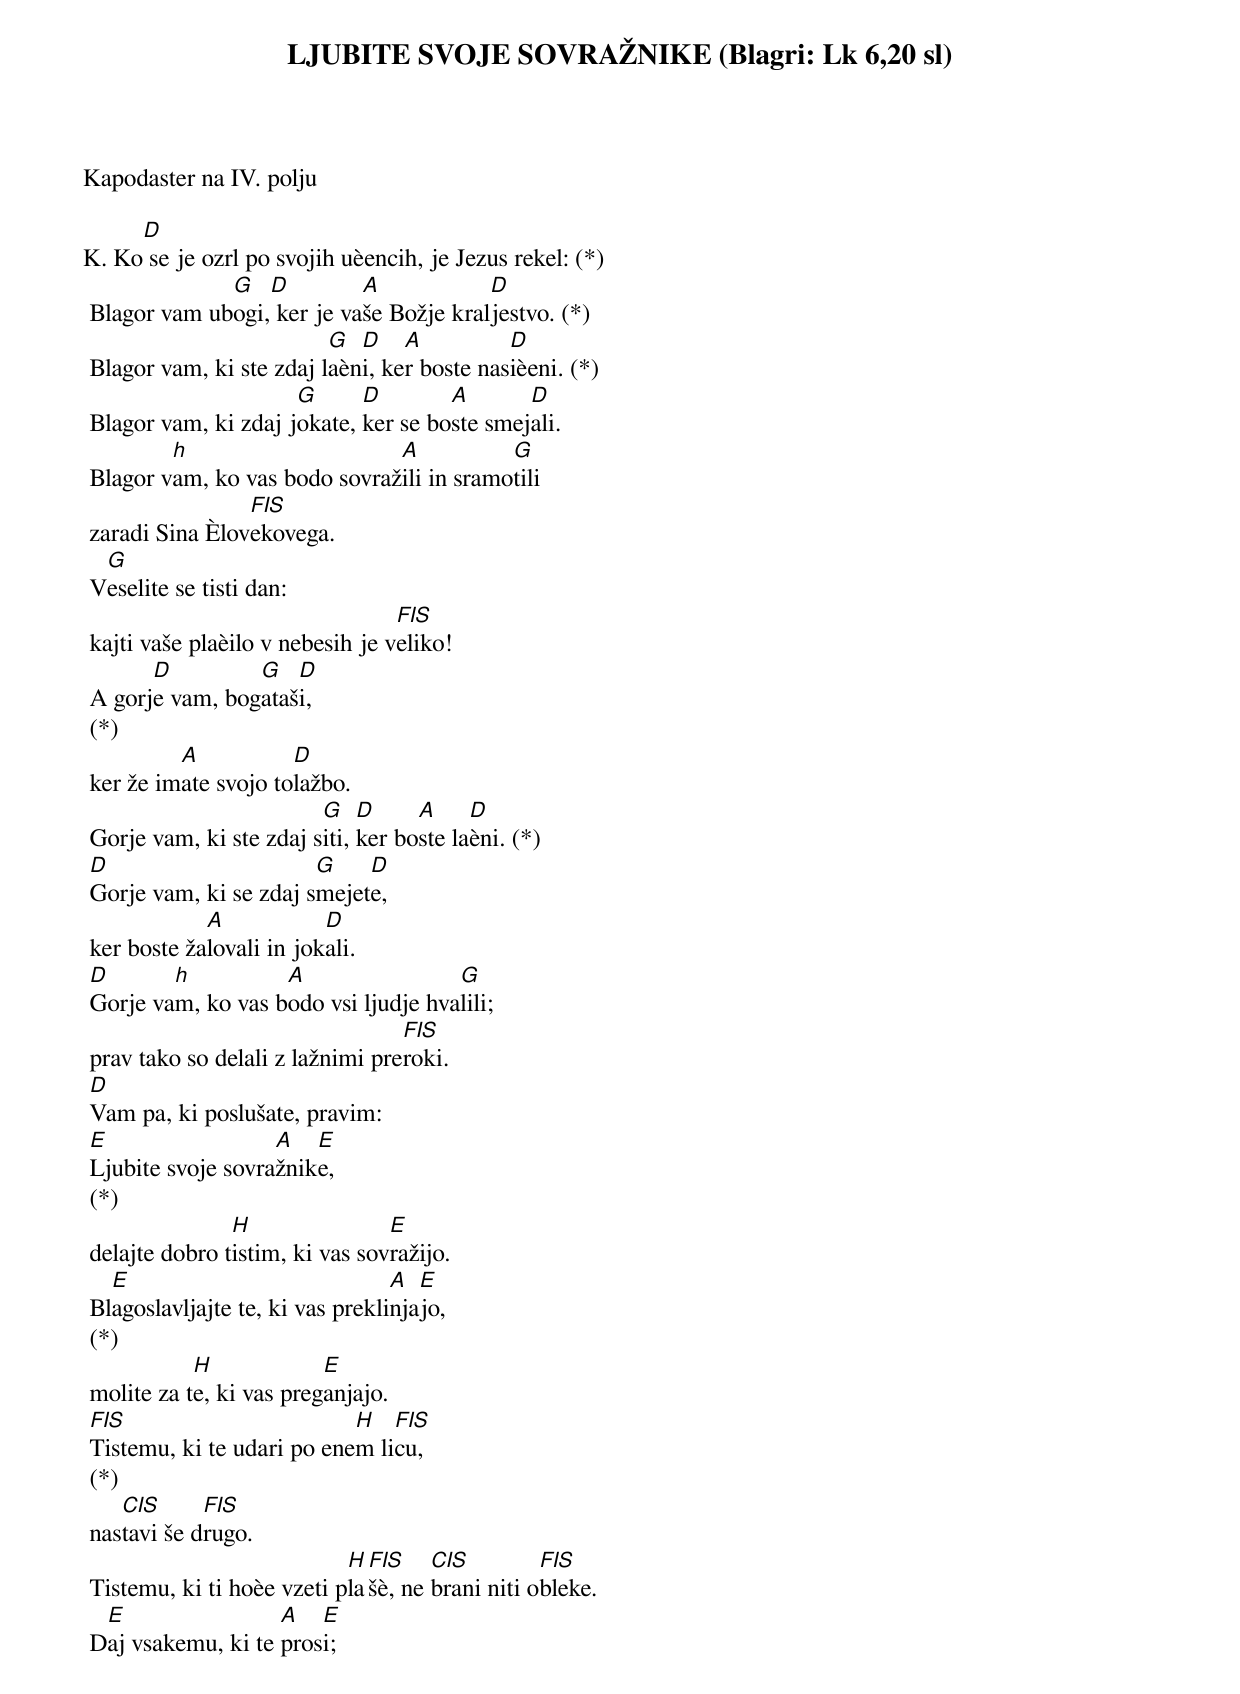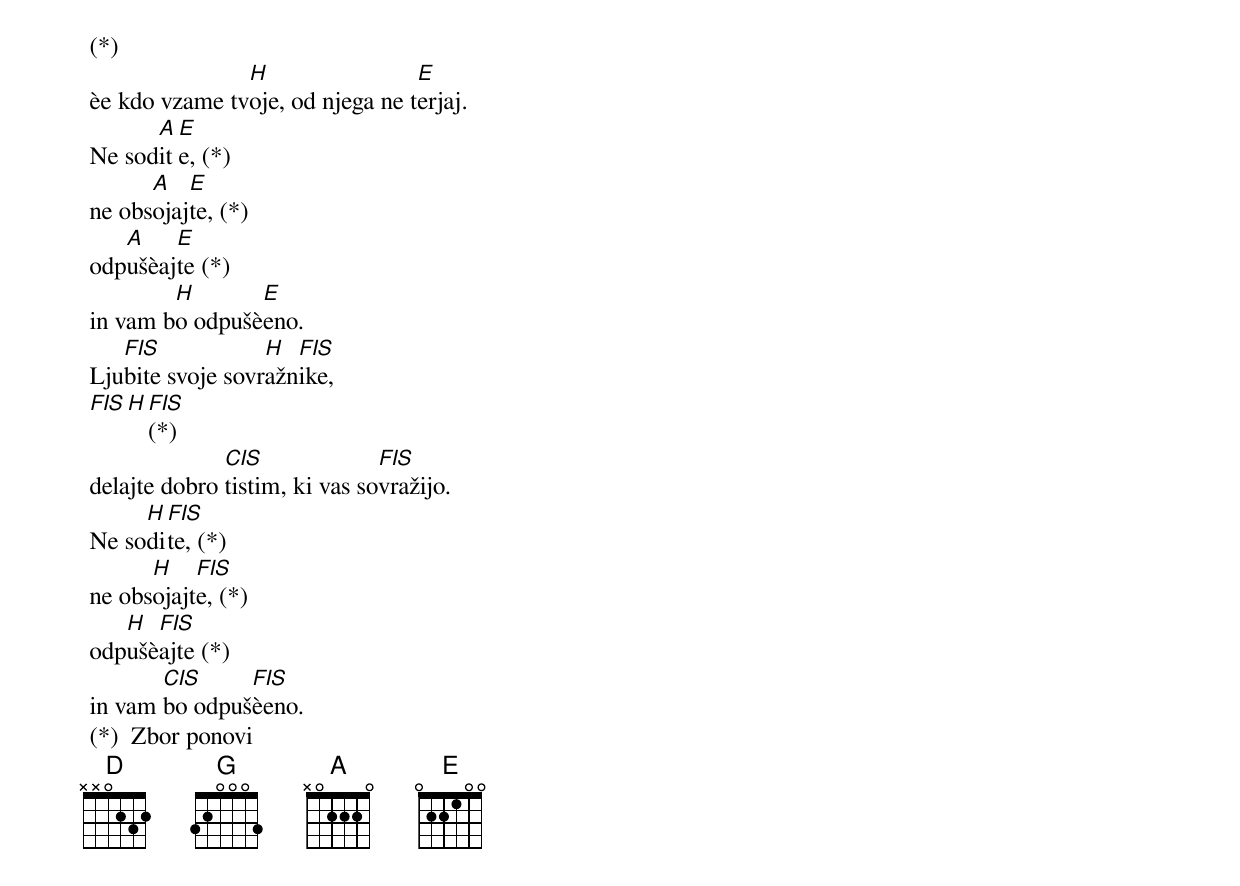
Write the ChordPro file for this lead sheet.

{title: LJUBITE SVOJE SOVRAŽNIKE (Blagri: Lk 6,20 sl)}

Kapodaster na IV. polju

K.	Ko[D] se je ozrl po svojih uèencih, je Jezus rekel: (*)
	Blagor vam ub[G]ogi,[D] ker je va[A]še Božje kral[D]jestvo. (*)
	Blagor vam, ki ste zdaj l[G]aèn[D]i, ke[A]r boste nas[D]ièeni. (*)
	Blagor vam, ki zdaj j[G]okate, [D]ker se bo[A]ste smej[D]ali.
	Blagor v[h]am, ko vas bodo sovraž[A]ili in sramo[G]tili
	zaradi Sina Èlov[FIS]ekovega.
	V[G]eselite se tisti dan:
	kajti vaše plaèilo v nebesih je v[FIS]eliko!
	A gorj[D]e vam, bog[G]ataš[D]i,
	(*)
	ker že im[A]ate svojo to[D]lažbo.
	Gorje vam, ki ste zdaj s[G]iti, [D]ker bo[A]ste la[D]èni. (*)
	[D]Gorje vam, ki se zdaj s[G]mejet[D]e,
	ker boste ža[A]lovali in jok[D]ali.
	[D]Gorje va[h]m, ko vas b[A]odo vsi ljudje hva[G]lili;
	prav tako so delali z lažnimi pre[FIS]roki.
	[D]Vam pa, ki poslušate, pravim:
	[E]Ljubite svoje sovra[A]žnik[E]e,
	(*)
	delajte dobro t[H]istim, ki vas sov[E]ražijo.
	Bl[E]agoslavljajte te, ki vas prekli[A]nja[E]jo,
	(*)
	molite za t[H]e, ki vas preg[E]anjajo.
	[FIS]Tistemu, ki te udari po ene[H]m li[FIS]cu,
	(*)
	nas[CIS]tavi še d[FIS]rugo.
	Tistemu, ki ti hoèe vzeti p[H]la[FIS]šè, ne [CIS]brani niti o[FIS]bleke.
	D[E]aj vsakemu, ki te [A]pros[E]i;
	(*)
	èe kdo vzame tv[H]oje, od njega ne t[E]erjaj.
	Ne sod[A]it[E]e, (*)
	ne obs[A]ojaj[E]te, (*)
	odp[A]ušèaj[E]te (*)
	in vam b[H]o odpušè[E]eno.
	Lju[FIS]bite svoje sovr[H]ažn[FIS]ike,
	[FIS][H][FIS](*)
	delajte dobro [CIS]tistim, ki vas so[FIS]vražijo.
	Ne so[H]di[FIS]te, (*)
	ne obs[H]ojajt[FIS]e, (*)
	odp[H]ušè[FIS]ajte (*)
	in vam [CIS]bo odpuš[FIS]èeno.
	(*)  Zbor ponovi
